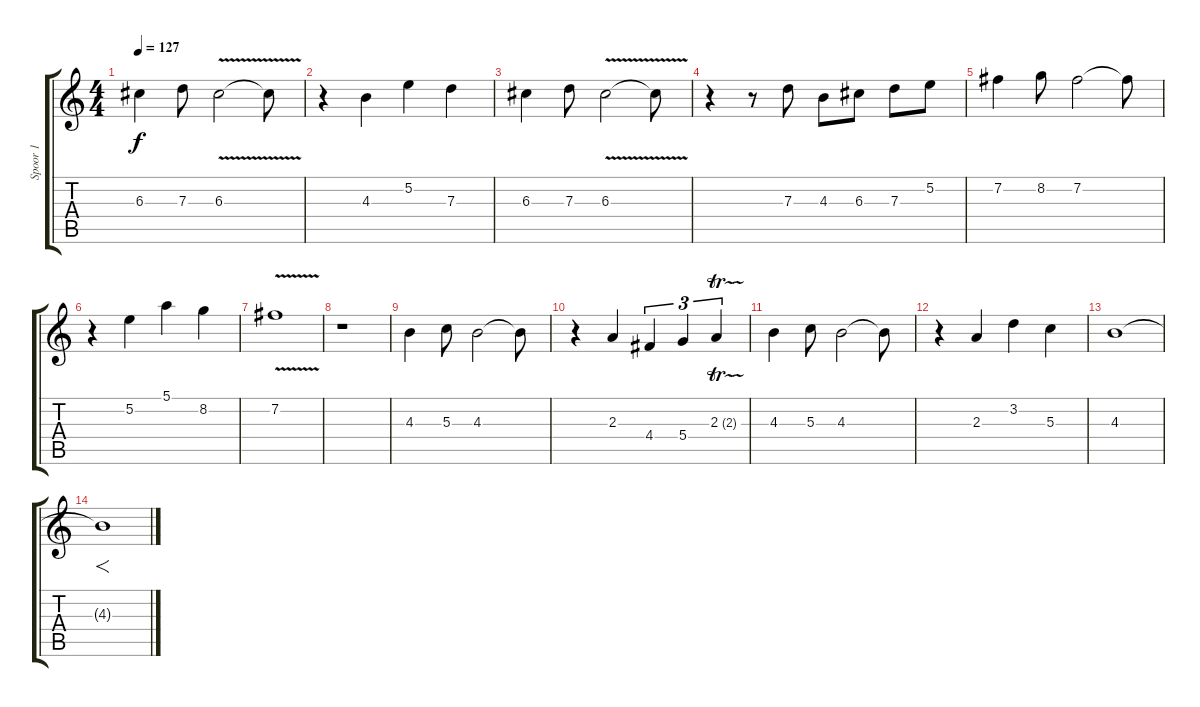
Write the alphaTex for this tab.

\track ("Spoor 1" "Spoor 1") {instrument electricguitarjazz}
\staff {score tabs}
\tuning (E4 B3 G3 D3 A2 E2) {hide}
\ts (4 4)
\tempo 127
\clef g2
\ks c
6.3.4{dy f} 7.3.8 6.3{v}.2 6.3{t}.8 |
r.4 4.3.4 5.2.4 7.3.4 |
6.3.4 7.3.8 6.3{v}.2 6.3{t}.8 |
r.4 r.8 7.3.8 4.3.8 6.3.8 7.3.8 5.2.8 |
7.2.4 8.2.8 7.2.2 7.2{t}.8 |
r.4 5.2.4 5.1.4 8.2.4 |
7.2{v}.1 |
r.1 |
4.3.4 5.3.8 4.3.2 4.3{t}.8 |
r.4 2.3.4 4.4.4{tu (3 2)} 5.4.4{tu (3 2)} 2.3{tr (2 32)}.4{tu (3 2)} |
4.3.4 5.3.8 4.3.2 4.3{t}.8 |
r.4 2.3.4 3.2.4 5.3.4 |
4.3.1 |
4.3{t}.1{f}
